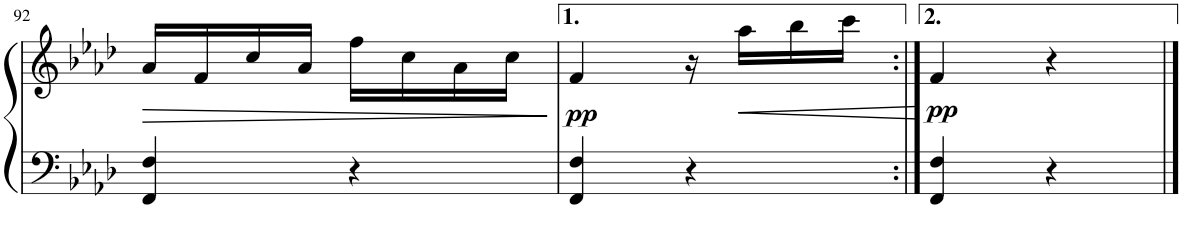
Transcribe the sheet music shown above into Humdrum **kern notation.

**kern	**kern	**dynam
*part1	*part1	*part1
*staff2	*staff1	*staff1/2
*I"Piano	*	*
*I'Pno.	*	*
!!LO:PB:g=z
*clefF4	*clefG2	*
*k[b-e-a-d-]	*k[b-e-a-d-]	*
*M2/4	*M2/4	*
=92	=92	=92
!	!	!LO:HP:b
4FF/ 4F/	16a-/LL	>
.	16f/	.
.	16cc/	.
.	16a-/JJ	.
4r	16ff\LL	.
.	16cc\	.
.	16a-\	.
.	16cc\JJ	.
.	.	]
=93	=93	=93
!	!	!LO:DY:b
4FF/ 4F/	4f/	pp
4r	16r	.
!	!	!LO:HP:b
.	16aa-\LL	<
.	16bb-\	.
.	16ccc\JJ	.
.	.	[
=94:|!	=94:|!	=94:|!
!	!	!LO:DY:b
4FF/ 4F/	4f/	pp
4r	4r	.
==	==	==
*-	*-	*-
